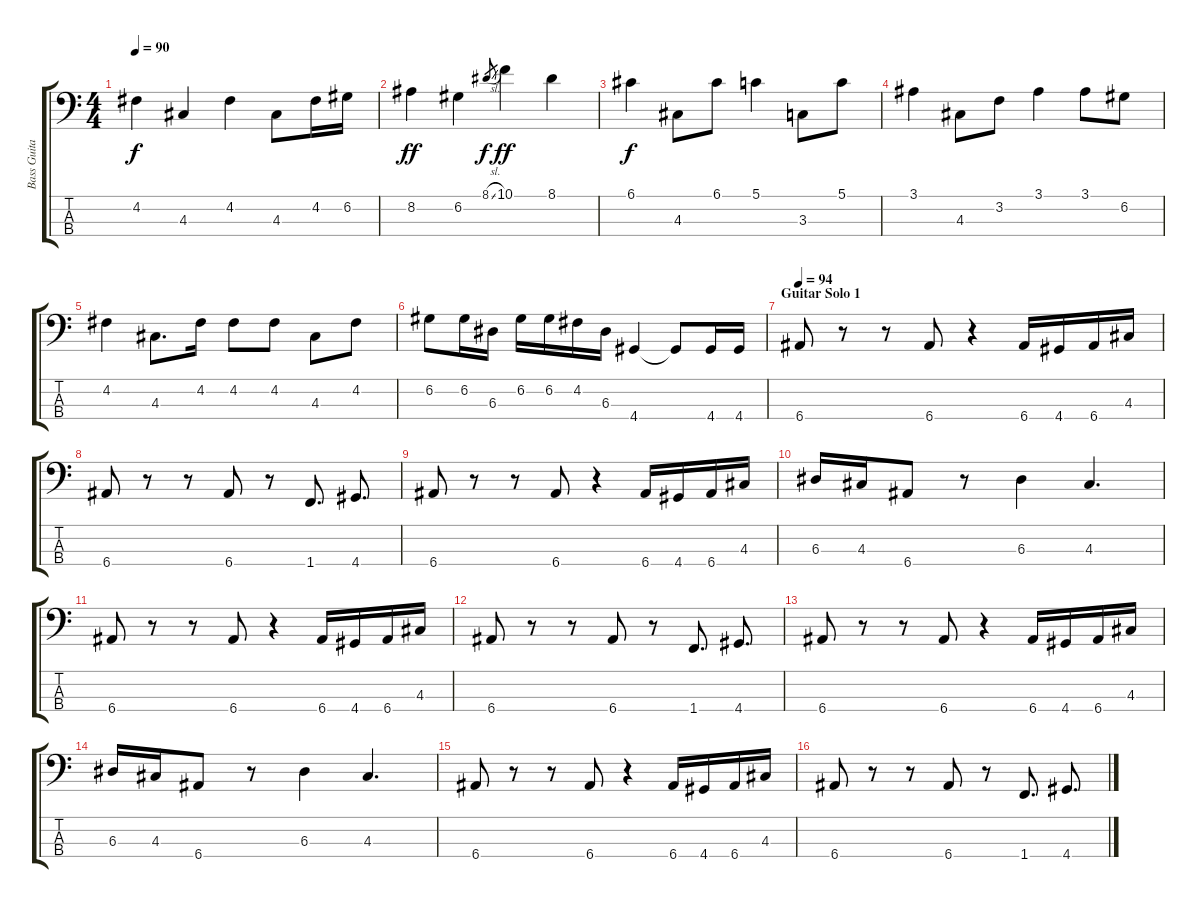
\track ("Bass Guitar" "Bass Guita") {instrument electricbasspick}
\staff {score tabs}
\tuning (G2 D2 A1 E1) {hide}
\ts (4 4)
\tempo 90
\clef f4
\ks c
4.2.4{dy f} 4.3.4 4.2.4 4.3.8 4.2.16 6.2.16 |
8.2.4{dy ff} 6.2.4 8.1{sl}.8{gr dy f} 10.1.4{dy ff} 8.1.4 |
6.1.4{dy f} 4.3.8 6.1.8 5.1.4 3.3.8 5.1.8 |
3.1.4 4.3.8 3.2.8 3.1.4 3.1.8 6.2.8 |
4.2.4 4.3.8{d} 4.2.16 4.2.8 4.2.8 4.3.8 4.2.8 |
6.2.8 6.2.16 6.3.16 6.2.16 6.2.16 4.2.16 6.3.16 4.4.4 4.4{t}.8 4.4.16 4.4.16 |
\section ("" "Guitar Solo 1")
\tempo 94
6.4.8 r.8 r.8 6.4.8 r.4 6.4.16 4.4.16 6.4.16 4.3.16 |
6.4.8 r.8 r.8 6.4.8 r.8 1.4.8{d} 4.4.8{d} |
6.4.8 r.8 r.8 6.4.8 r.4 6.4.16 4.4.16 6.4.16 4.3.16 |
6.3.16 4.3.16 6.4.8 r.8 6.3.4 4.3.4{d} |
6.4.8 r.8 r.8 6.4.8 r.4 6.4.16 4.4.16 6.4.16 4.3.16 |
6.4.8 r.8 r.8 6.4.8 r.8 1.4.8{d} 4.4.8{d} |
6.4.8 r.8 r.8 6.4.8 r.4 6.4.16 4.4.16 6.4.16 4.3.16 |
6.3.16 4.3.16 6.4.8 r.8 6.3.4 4.3.4{d} |
6.4.8 r.8 r.8 6.4.8 r.4 6.4.16 4.4.16 6.4.16 4.3.16 |
6.4.8 r.8 r.8 6.4.8 r.8 1.4.8{d} 4.4.8{d}
